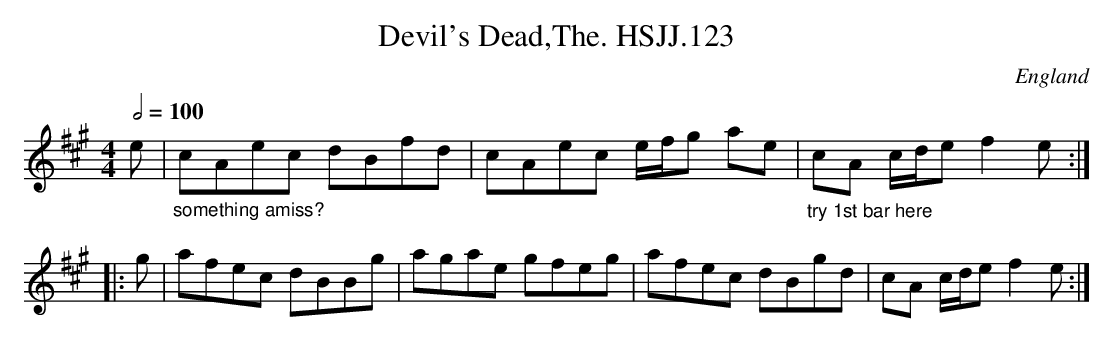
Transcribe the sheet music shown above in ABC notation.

X:1
T:Devil's Dead,The. HSJJ.123
L:1/8
M:4/4
O:England
Q:1/2=100
K:A
e|"_something amiss?"cAec dBfd|cAec e/f/g ae|\
"_try 1st bar here"cA c/d/ef2e:|!
|:g|afec dBBg|agae gfeg|afec dBgd|cA c/d/ef2e:|
